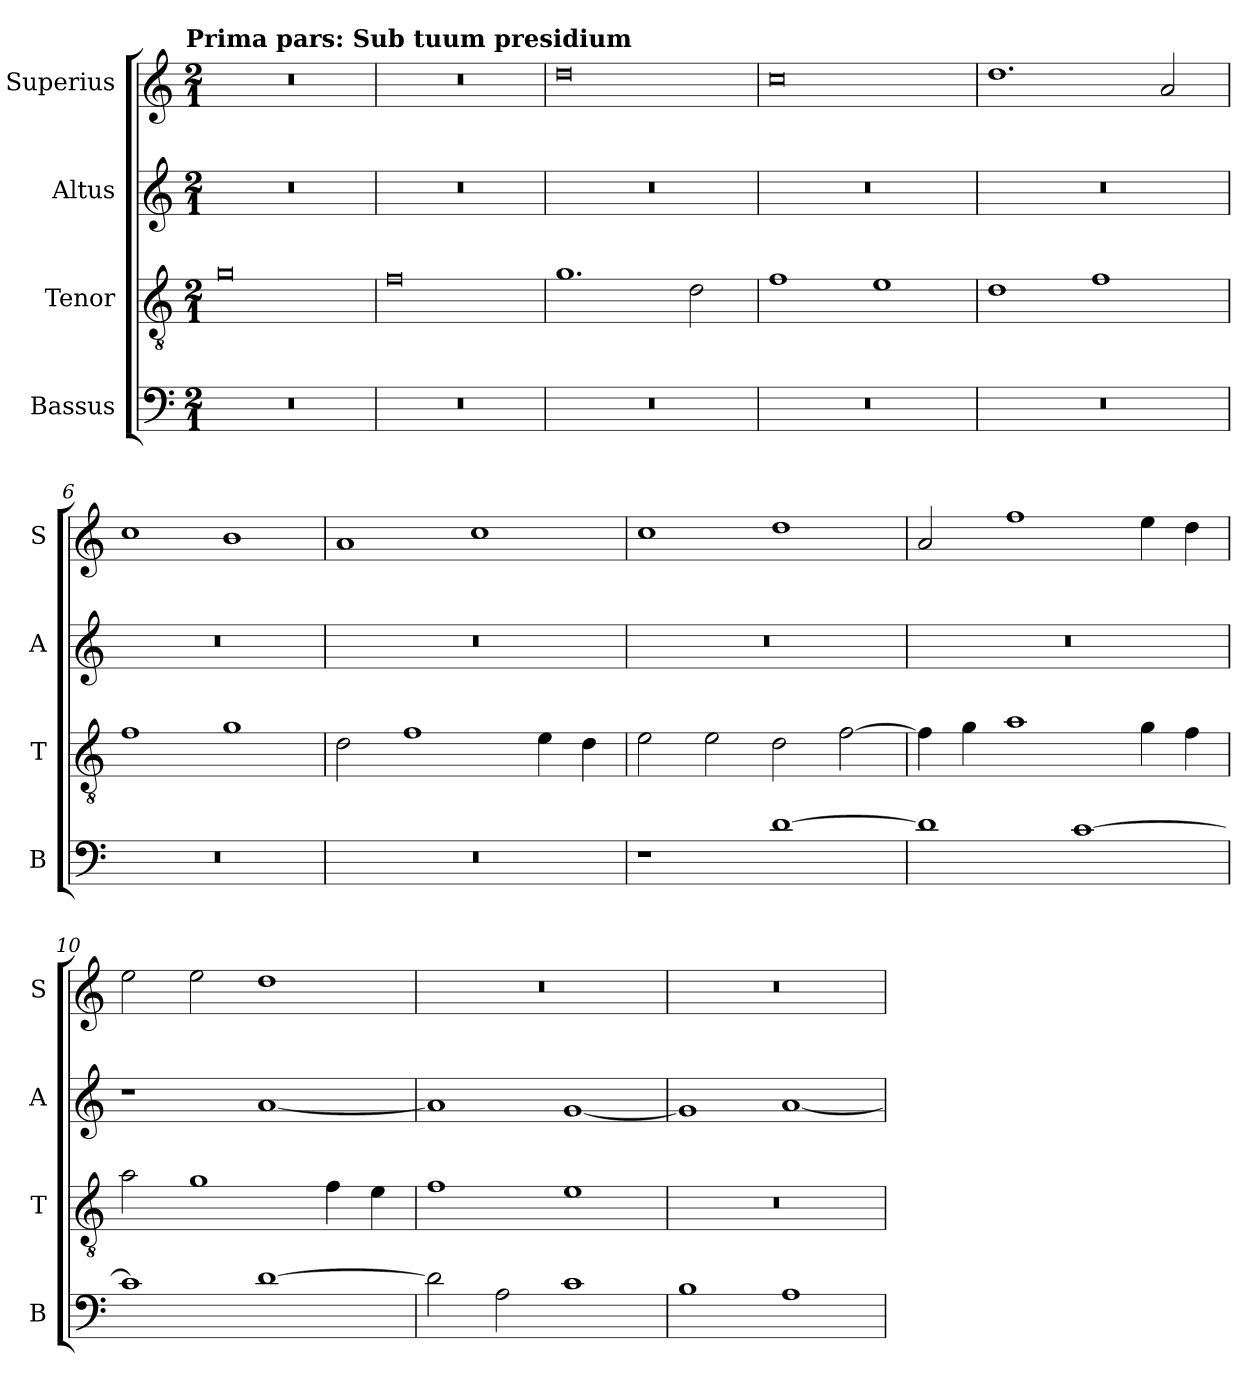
**kern	**kern	**kern	**kern
*part4	*part3	*part2	*part1
*staff4	*staff3	*staff2	*staff1
*I"Bassus	*I"Tenor	*I"Altus	*I"Superius
*I'B	*I'T	*I'A	*I'S
*clefF4	*clefGv2	*clefG2	*clefG2
*k[]	*k[]	*k[]	*k[]
*C:	*C:	*C:	*C:
!!LO:TX:omd:t=Prima pars&colon; Sub tuum presidium
*M2/1	*M2/1	*M2/1	*M2/1
=1	=1	=1	=1
0r	0g	0r	0r
=2	=2	=2	=2
0r	0f	0r	0r
=3	=3	=3	=3
0r	1.g	0r	0dd
.	2d	.	.
=4	=4	=4	=4
0r	1f	0r	0cc
.	1e	.	.
=5	=5	=5	=5
0r	1d	0r	1.dd
.	1f	.	.
.	.	.	2a
=6	=6	=6	=6
0r	1f	0r	1cc
.	1g	.	1b
=7	=7	=7	=7
0r	2d	0r	1a
.	1f	.	.
.	.	.	1cc
.	4e	.	.
.	4d	.	.
=8	=8	=8	=8
1r	2e	0r	1cc
.	2e	.	.
[1d	2d	.	1dd
.	[2f	.	.
=9	=9	=9	=9
1d]	4f]	0r	2a
.	4g	.	.
.	1a	.	1ff
[1c	.	.	.
.	4g	.	4ee
.	4f	.	4dd
=10	=10	=10	=10
1c]	2a	1r	2ee
.	1g	.	2ee
[1d	.	[1a	1dd
.	4f	.	.
.	4e	.	.
=11	=11	=11	=11
2d]	1f	1a]	0r
2A	.	.	.
1c	1e	[1g	.
=12	=12	=12	=12
1B	0r	1g]	0r
1A	.	[1a	.
=	=	=	=
*-	*-	*-	*-
